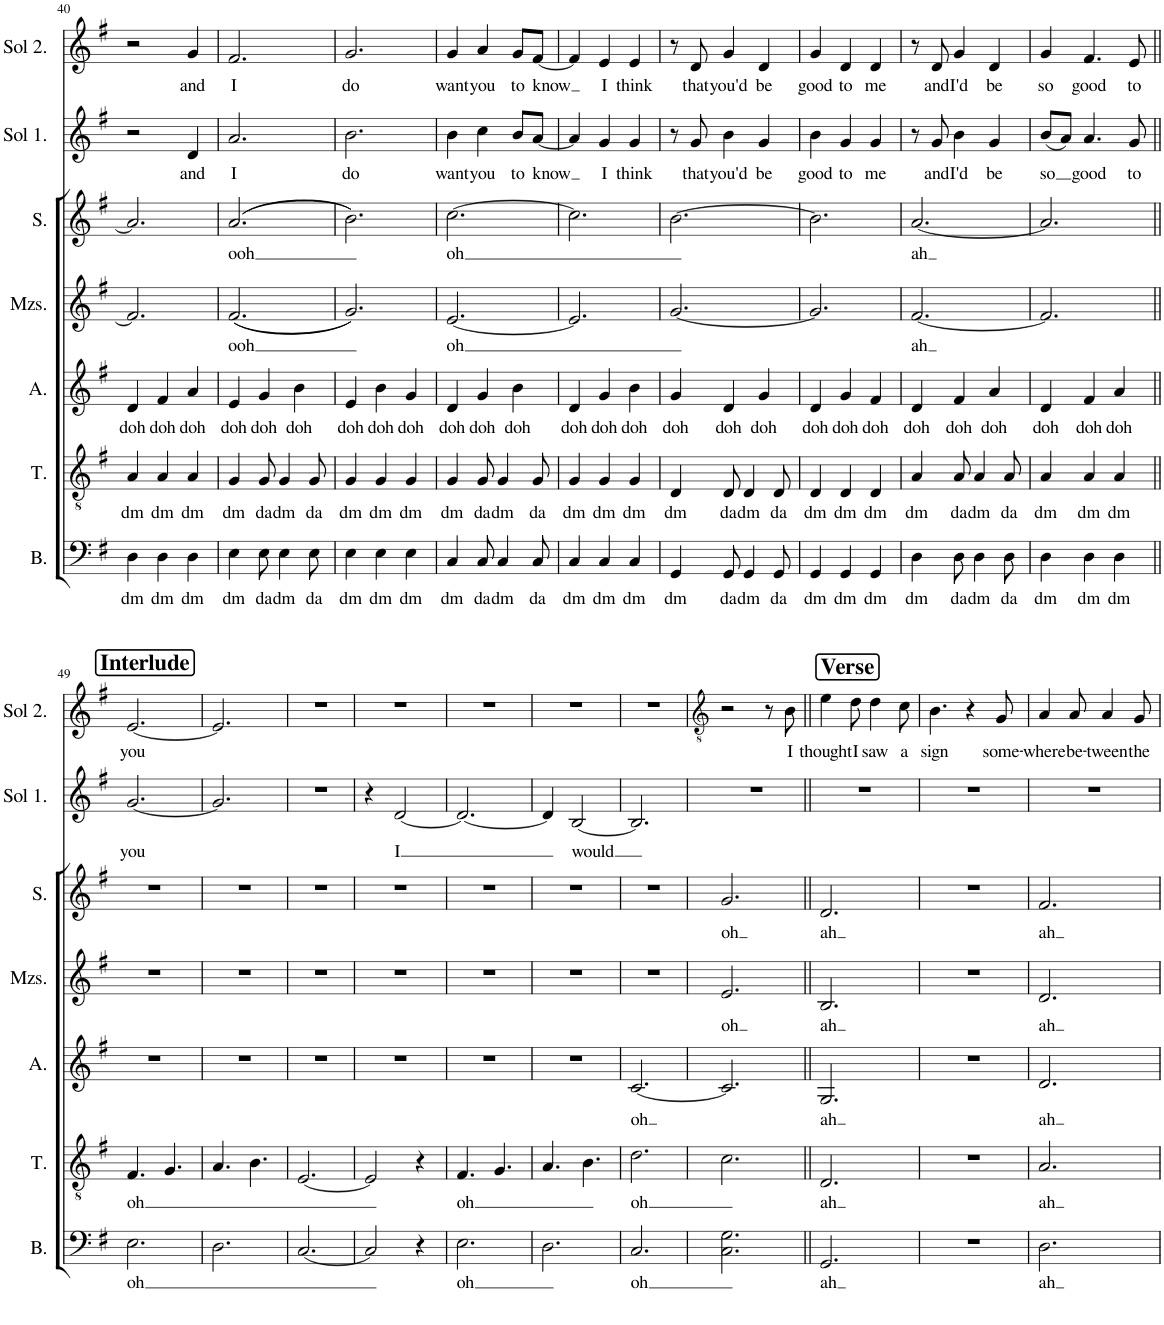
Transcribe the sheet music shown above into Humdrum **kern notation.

**kern	**text	**kern	**text	**kern	**text	**kern	**text	**kern	**text	**kern	**text	**kern	**text
*part7	*part7	*part6	*part6	*part5	*part5	*part4	*part4	*part3	*part3	*part2	*part2	*part1	*part1
*staff7	*staff7	*staff6	*staff6	*staff5	*staff5	*staff4	*staff4	*staff3	*staff3	*staff2	*staff2	*staff1	*staff1
*I"Bass	*	*I"Tenor	*	*I"Alto	*	*I"Mezzo-soprano	*	*I"Soprano	*	*I"Solo 1	*	*I"Solo 2	*
*I'B.	*	*I'T.	*	*I'A.	*	*I'Mzs.	*	*I'S.	*	*I'Sol 1.	*	*I'Sol 2.	*
!!LO:PB:g=z
*clefF4	*	*clefGv2	*	*clefG2	*	*clefG2	*	*clefG2	*	*clefG2	*	*clefG2	*
*k[f#]	*	*k[f#]	*	*k[f#]	*	*k[f#]	*	*k[f#]	*	*k[f#]	*	*k[f#]	*
*M3/4	*	*M3/4	*	*M3/4	*	*M3/4	*	*M3/4	*	*M3/4	*	*M3/4	*
=40	=40	=40	=40	=40	=40	=40	=40	=40	=40	=40	=40	=40	=40
!	!LO:LY:b	!	!LO:LY:b	!	!LO:LY:b	!	!	!	!	!	!	!	!
4D\	dm	4A/	dm	4d/	doh	2.f#/]	.	2.a/]	.	2r	.	2r	.
!	!LO:LY:b	!	!LO:LY:b	!	!LO:LY:b	!	!	!	!	!	!	!	!
4D\	dm	4A/	dm	4f#/	doh	.	.	.	.	.	.	.	.
!	!LO:LY:b	!	!LO:LY:b	!	!LO:LY:b	!	!	!	!	!	!LO:LY:b	!	!LO:LY:b
4D\	dm	4A/	dm	4a/	doh	.	.	.	.	4d/	and	4g/	and
=41	=41	=41	=41	=41	=41	=41	=41	=41	=41	=41	=41	=41	=41
!	!LO:LY:b	!	!LO:LY:b	!	!LO:LY:b	!	!LO:LY:b	!	!LO:LY:b	!	!LO:LY:b	!	!LO:LY:b
4E\	dm	4G/	dm	4e/	doh	((2.f#/	ooh	((2.a/	ooh	2.a/	I	2.f#/	I
!	!LO:LY:b	!	!LO:LY:b	!	!LO:LY:b	!	!	!	!	!	!	!	!
8E\	da	8G/	da	4g/	doh	.	.	.	.	.	.	.	.
!	!LO:LY:b	!	!LO:LY:b	!	!	!	!	!	!	!	!	!	!
4E\	dm	4G/	dm	.	.	.	.	.	.	.	.	.	.
!	!	!	!	!	!LO:LY:b	!	!	!	!	!	!	!	!
.	.	.	.	4b\	doh	.	.	.	.	.	.	.	.
!	!LO:LY:b	!	!LO:LY:b	!	!	!	!	!	!	!	!	!	!
8E\	da	8G/	da	.	.	.	.	.	.	.	.	.	.
=42	=42	=42	=42	=42	=42	=42	=42	=42	=42	=42	=42	=42	=42
!	!LO:LY:b	!	!LO:LY:b	!	!LO:LY:b	!	!	!	!	!	!LO:LY:b	!	!LO:LY:b
4E\	dm	4G/	dm	4e/	doh	2.g/))	.	2.b\))	.	2.b\	do	2.g/	do
!	!LO:LY:b	!	!LO:LY:b	!	!LO:LY:b	!	!	!	!	!	!	!	!
4E\	dm	4G/	dm	4b\	doh	.	.	.	.	.	.	.	.
!	!LO:LY:b	!	!LO:LY:b	!	!LO:LY:b	!	!	!	!	!	!	!	!
4E\	dm	4G/	dm	4g/	doh	.	.	.	.	.	.	.	.
=43	=43	=43	=43	=43	=43	=43	=43	=43	=43	=43	=43	=43	=43
!	!LO:LY:b	!	!LO:LY:b	!	!LO:LY:b	!	!LO:LY:b	!	!LO:LY:b	!	!LO:LY:b	!	!LO:LY:b
4C/	dm	4G/	dm	4d/	doh	[2.e/	oh	[2.cc\	oh	4b\	want	4g/	want
!	!LO:LY:b	!	!LO:LY:b	!	!LO:LY:b	!	!	!	!	!	!LO:LY:b	!	!LO:LY:b
8C/	da	8G/	da	4g/	doh	.	.	.	.	4cc\	you	4a/	you
!	!LO:LY:b	!	!LO:LY:b	!	!	!	!	!	!	!	!	!	!
4C/	dm	4G/	dm	.	.	.	.	.	.	.	.	.	.
!	!	!	!	!	!LO:LY:b	!	!	!	!	!	!LO:LY:b	!	!LO:LY:b
.	.	.	.	4b\	doh	.	.	.	.	8b/L	to	8g/L	to
!	!LO:LY:b	!	!LO:LY:b	!	!	!	!	!	!	!	!LO:LY:b	!	!LO:LY:b
8C/	da	8G/	da	.	.	.	.	.	.	[8a/J	know	[8f#/J	know
=44	=44	=44	=44	=44	=44	=44	=44	=44	=44	=44	=44	=44	=44
!	!LO:LY:b	!	!LO:LY:b	!	!LO:LY:b	!	!	!	!	!	!	!	!
4C/	dm	4G/	dm	4d/	doh	2.e/]	.	2.cc\]	.	4a/]	.	4f#/]	.
!	!LO:LY:b	!	!LO:LY:b	!	!LO:LY:b	!	!	!	!	!	!LO:LY:b	!	!LO:LY:b
4C/	dm	4G/	dm	4g/	doh	.	.	.	.	4g/	I	4e/	I
!	!LO:LY:b	!	!LO:LY:b	!	!LO:LY:b	!	!	!	!	!	!LO:LY:b	!	!LO:LY:b
4C/	dm	4G/	dm	4b\	doh	.	.	.	.	4g/	think	4e/	think
=45	=45	=45	=45	=45	=45	=45	=45	=45	=45	=45	=45	=45	=45
!	!LO:LY:b	!	!LO:LY:b	!	!LO:LY:b	!	!	!	!	!	!	!	!
4GG/	dm	4D/	dm	4g/	doh	[2.g/	.	[2.b\	.	8r	.	8r	.
!	!	!	!	!	!	!	!	!	!	!	!LO:LY:b	!	!LO:LY:b
.	.	.	.	.	.	.	.	.	.	8g/	that	8d/	that
!	!LO:LY:b	!	!LO:LY:b	!	!LO:LY:b	!	!	!	!	!	!LO:LY:b	!	!LO:LY:b
8GG/	da	8D/	da	4d/	doh	.	.	.	.	4b\	you'd	4g/	you'd
!	!LO:LY:b	!	!LO:LY:b	!	!	!	!	!	!	!	!	!	!
4GG/	dm	4D/	dm	.	.	.	.	.	.	.	.	.	.
!	!	!	!	!	!LO:LY:b	!	!	!	!	!	!LO:LY:b	!	!LO:LY:b
.	.	.	.	4g/	doh	.	.	.	.	4g/	be	4d/	be
!	!LO:LY:b	!	!LO:LY:b	!	!	!	!	!	!	!	!	!	!
8GG/	da	8D/	da	.	.	.	.	.	.	.	.	.	.
=46	=46	=46	=46	=46	=46	=46	=46	=46	=46	=46	=46	=46	=46
!	!LO:LY:b	!	!LO:LY:b	!	!LO:LY:b	!	!	!	!	!	!LO:LY:b	!	!LO:LY:b
4GG/	dm	4D/	dm	4d/	doh	2.g/]	.	2.b\]	.	4b\	good	4g/	good
!	!LO:LY:b	!	!LO:LY:b	!	!LO:LY:b	!	!	!	!	!	!LO:LY:b	!	!LO:LY:b
4GG/	dm	4D/	dm	4g/	doh	.	.	.	.	4g/	to	4d/	to
!	!LO:LY:b	!	!LO:LY:b	!	!LO:LY:b	!	!	!	!	!	!LO:LY:b	!	!LO:LY:b
4GG/	dm	4D/	dm	4f#/	doh	.	.	.	.	4g/	me	4d/	me
=47	=47	=47	=47	=47	=47	=47	=47	=47	=47	=47	=47	=47	=47
!	!LO:LY:b	!	!LO:LY:b	!	!LO:LY:b	!	!LO:LY:b	!	!LO:LY:b	!	!	!	!
4D\	dm	4A/	dm	4d/	doh	[2.f#/	ah	[2.a/	ah	8r	.	8r	.
!	!	!	!	!	!	!	!	!	!	!	!LO:LY:b	!	!LO:LY:b
.	.	.	.	.	.	.	.	.	.	8g/	and	8d/	and
!	!LO:LY:b	!	!LO:LY:b	!	!LO:LY:b	!	!	!	!	!	!LO:LY:b	!	!LO:LY:b
8D\	da	8A/	da	4f#/	doh	.	.	.	.	4b\	I'd	4g/	I'd
!	!LO:LY:b	!	!LO:LY:b	!	!	!	!	!	!	!	!	!	!
4D\	dm	4A/	dm	.	.	.	.	.	.	.	.	.	.
!	!	!	!	!	!LO:LY:b	!	!	!	!	!	!LO:LY:b	!	!LO:LY:b
.	.	.	.	4a/	doh	.	.	.	.	4g/	be	4d/	be
!	!LO:LY:b	!	!LO:LY:b	!	!	!	!	!	!	!	!	!	!
8D\	da	8A/	da	.	.	.	.	.	.	.	.	.	.
=48	=48	=48	=48	=48	=48	=48	=48	=48	=48	=48	=48	=48	=48
!	!LO:LY:b	!	!LO:LY:b	!	!LO:LY:b	!	!	!	!	!	!LO:LY:b	!	!LO:LY:b
4D\	dm	4A/	dm	4d/	doh	2.f#/]	.	2.a/]	.	(8b/L	so	4g/	so
.	.	.	.	.	.	.	.	.	.	8a/J)	.	.	.
!	!LO:LY:b	!	!LO:LY:b	!	!LO:LY:b	!	!	!	!	!	!LO:LY:b	!	!LO:LY:b
4D\	dm	4A/	dm	4f#/	doh	.	.	.	.	4.a/	good	4.f#/	good
!	!LO:LY:b	!	!LO:LY:b	!	!LO:LY:b	!	!	!	!	!	!	!	!
4D\	dm	4A/	dm	4a/	doh	.	.	.	.	.	.	.	.
!	!	!	!	!	!	!	!	!	!	!	!LO:LY:b	!	!LO:LY:b
.	.	.	.	.	.	.	.	.	.	8g/	to	8e/	to
!!LO:LB:g=z
!!LO:REH:place=s1:a:B:cj:fs=14:t=Interlude
=49||	=49||	=49||	=49||	=49||	=49||	=49||	=49||	=49||	=49||	=49||	=49||	=49||	=49||
!	!LO:LY:b	!	!LO:LY:b	!	!	!	!	!	!	!	!LO:LY:b	!	!LO:LY:b
2.E\	oh	4.F#/	oh	2.r	.	2.r	.	2.r	.	[2.g/	you	[2.e/	you
.	.	4.G/	.	.	.	.	.	.	.	.	.	.	.
=50	=50	=50	=50	=50	=50	=50	=50	=50	=50	=50	=50	=50	=50
2.D\	.	4.A/	.	2.r	.	2.r	.	2.r	.	2.g/]	.	2.e/]	.
.	.	4.B\	.	.	.	.	.	.	.	.	.	.	.
=51	=51	=51	=51	=51	=51	=51	=51	=51	=51	=51	=51	=51	=51
[2.C/	.	[2.E/	.	2.r	.	2.r	.	2.r	.	2.r	.	2.r	.
=52	=52	=52	=52	=52	=52	=52	=52	=52	=52	=52	=52	=52	=52
2C/]	.	2E/]	.	2.r	.	2.r	.	2.r	.	4r	.	2.r	.
!	!	!	!	!	!	!	!	!	!	!	!LO:LY:b	!	!
.	.	.	.	.	.	.	.	.	.	[2d/	I	.	.
4r	.	4r	.	.	.	.	.	.	.	.	.	.	.
=53	=53	=53	=53	=53	=53	=53	=53	=53	=53	=53	=53	=53	=53
!	!LO:LY:b	!	!LO:LY:b	!	!	!	!	!	!	!	!	!	!
2.E\	oh	4.F#/	oh	2.r	.	2.r	.	2.r	.	2.d/_	.	2.r	.
.	.	4.G/	.	.	.	.	.	.	.	.	.	.	.
=54	=54	=54	=54	=54	=54	=54	=54	=54	=54	=54	=54	=54	=54
2.D\	.	4.A/	.	2.r	.	2.r	.	2.r	.	4d/]	.	2.r	.
!	!	!	!	!	!	!	!	!	!	!	!LO:LY:b	!	!
.	.	.	.	.	.	.	.	.	.	[2B/	would	.	.
.	.	4.B\	.	.	.	.	.	.	.	.	.	.	.
=55	=55	=55	=55	=55	=55	=55	=55	=55	=55	=55	=55	=55	=55
!	!LO:LY:b	!	!LO:LY:b	!	!LO:LY:b	!	!	!	!	!	!	!	!
2.C/	oh	2.d\	oh	[2.c/	oh	2.r	.	2.r	.	2.B/]	.	2.r	.
=56	=56	=56	=56	=56	=56	=56	=56	=56	=56	=56	=56	=56	=56
*	*	*	*	*	*	*	*	*	*	*	*	*clefGv2	*
!	!	!	!	!	!	!	!LO:LY:b	!	!LO:LY:b	!	!	!	!
2.C\ 2.G\	.	2.c\	.	2.c/]	.	2.e/	oh	2.g/	oh	2.r	.	2r	.
.	.	.	.	.	.	.	.	.	.	.	.	8r	.
!	!	!	!	!	!	!	!	!	!	!	!	!	!LO:LY:b
.	.	.	.	.	.	.	.	.	.	.	.	8B\	I
!!LO:REH:place=s1:a:B:cj:fs=14:t=Verse
=57||	=57||	=57||	=57||	=57||	=57||	=57||	=57||	=57||	=57||	=57||	=57||	=57||	=57||
!	!LO:LY:b	!	!LO:LY:b	!	!LO:LY:b	!	!LO:LY:b	!	!LO:LY:b	!	!	!	!LO:LY:b
2.GG/	ah	2.D/	ah	2.G/	ah	2.B/	ah	2.d/	ah	2.r	.	4e\	thought
!	!	!	!	!	!	!	!	!	!	!	!	!	!LO:LY:b
.	.	.	.	.	.	.	.	.	.	.	.	8d\	I
!	!	!	!	!	!	!	!	!	!	!	!	!	!LO:LY:b
.	.	.	.	.	.	.	.	.	.	.	.	4d\	saw
!	!	!	!	!	!	!	!	!	!	!	!	!	!LO:LY:b
.	.	.	.	.	.	.	.	.	.	.	.	8c\	a
=58	=58	=58	=58	=58	=58	=58	=58	=58	=58	=58	=58	=58	=58
!	!	!	!	!	!	!	!	!	!	!	!	!	!LO:LY:b
2.r	.	2.r	.	2.r	.	2.r	.	2.r	.	2.r	.	4.B\	sign
.	.	.	.	.	.	.	.	.	.	.	.	4r	.
!	!	!	!	!	!	!	!	!	!	!	!	!	!LO:LY:b
.	.	.	.	.	.	.	.	.	.	.	.	8G/	some-
=59	=59	=59	=59	=59	=59	=59	=59	=59	=59	=59	=59	=59	=59
!	!LO:LY:b	!	!LO:LY:b	!	!LO:LY:b	!	!LO:LY:b	!	!LO:LY:b	!	!	!	!LO:LY:b
2.D\	ah	2.A/	ah	2.d/	ah	2.d/	ah	2.f#/	ah	2.r	.	4A/	-where
!	!	!	!	!	!	!	!	!	!	!	!	!	!LO:LY:b
.	.	.	.	.	.	.	.	.	.	.	.	8A/	be-
!	!	!	!	!	!	!	!	!	!	!	!	!	!LO:LY:b
.	.	.	.	.	.	.	.	.	.	.	.	4A/	-tween
!	!	!	!	!	!	!	!	!	!	!	!	!	!LO:LY:b
.	.	.	.	.	.	.	.	.	.	.	.	8G/	the
=	=	=	=	=	=	=	=	=	=	=	=	=	=
*-	*-	*-	*-	*-	*-	*-	*-	*-	*-	*-	*-	*-	*-
